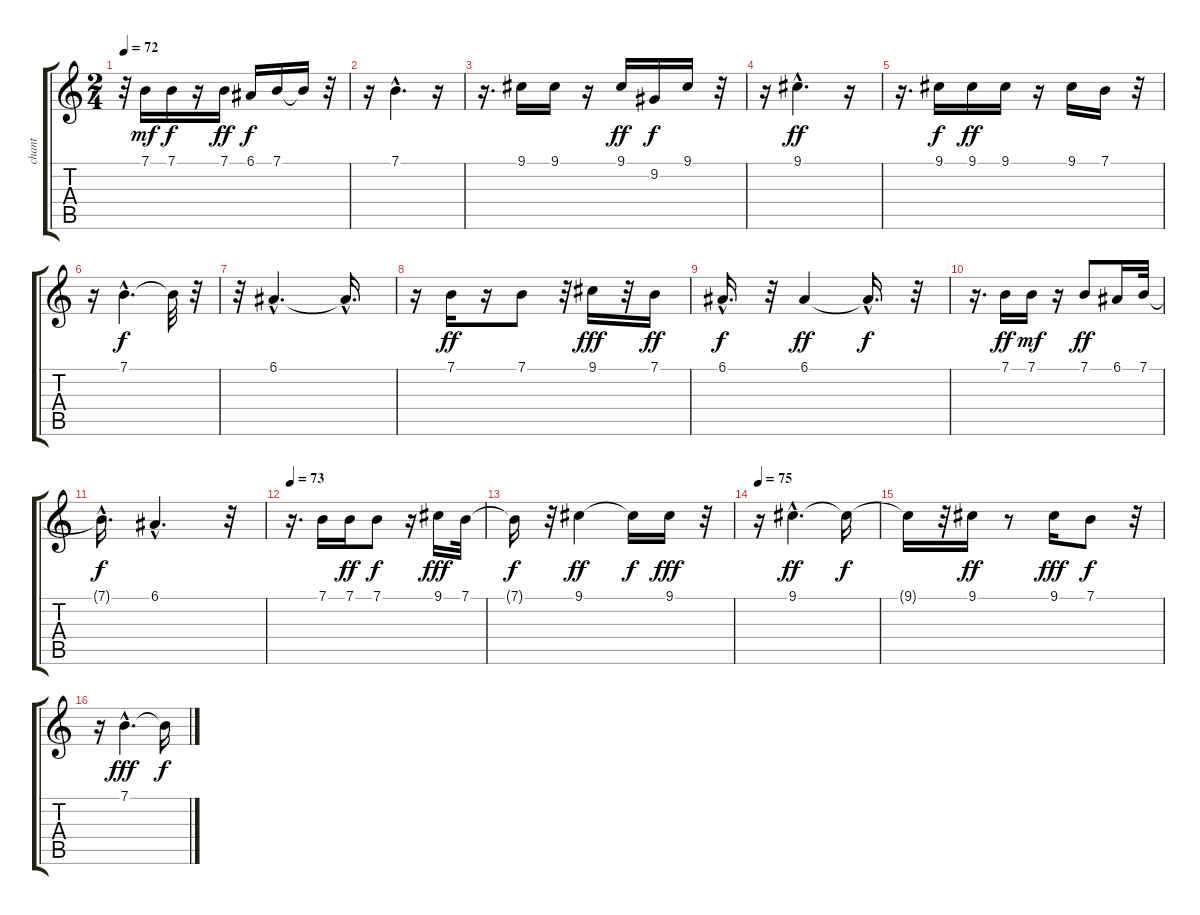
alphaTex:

\track ("chant" "chant") {instrument flute}
\staff {score tabs}
\tuning (E4 B3 G3 D3 A2 E2) {hide}
\ts (2 4)
\tempo 72
\clef g2
\ks c
r.32{dy f} 7.1.16{dy mf} 7.1.16{dy f} r.16 7.1.16{dy ff} 6.1.16{dy f} 7.1.16 7.1{t}.16 r.32 |
r.16 7.1{hac}.4{d} r.16 |
r.16{d} 9.1.16 9.1.16 r.16 9.1.16{dy ff} 9.2.16{dy f} 9.1.16 r.32 |
r.16 9.1{hac}.4{d dy ff} r.16 |
r.16{d} 9.1.16{dy f} 9.1.16{dy ff} 9.1.16 r.16 9.1.16 7.1.16 r.32 |
r.16 7.1{hac}.4{d dy f} 7.1{t}.32 r.32 |
r.32 6.1{hac}.4{d} 6.1{hac t}.16{d} |
r.16 7.1.16{dy ff} r.16 7.1.8 r.32 9.1.16{dy fff} r.32 7.1.16{dy ff} |
6.1{hac}.16{d dy f} r.32 6.1.4{dy ff} 6.1{hac t}.16{d dy f} r.32 |
r.16{d} 7.1.16{dy ff} 7.1.16{dy mf} r.16 7.1.8{dy ff} 6.1.16 7.1.32 |
7.1{hac t}.16{d dy f} 6.1{hac}.4{d} r.32 |
\tempo 73
r.16{d} 7.1.16 7.1.16{dy ff} 7.1.8{dy f} r.16 9.1.16{dy fff} 7.1.32 |
7.1{t}.16{dy f} r.32 9.1.4{dy ff} 9.1{t}.16{dy f} 9.1.16{dy fff} r.32 |
\tempo 75
r.16 9.1{hac}.4{d dy ff} 9.1{t}.16{dy f} |
9.1{t}.16 r.32 9.1.16{dy ff} r.8 9.1.16{dy fff} 7.1.8{dy f} r.32 |
r.16 7.1{hac}.4{d dy fff} 7.1{t}.16{dy f}
